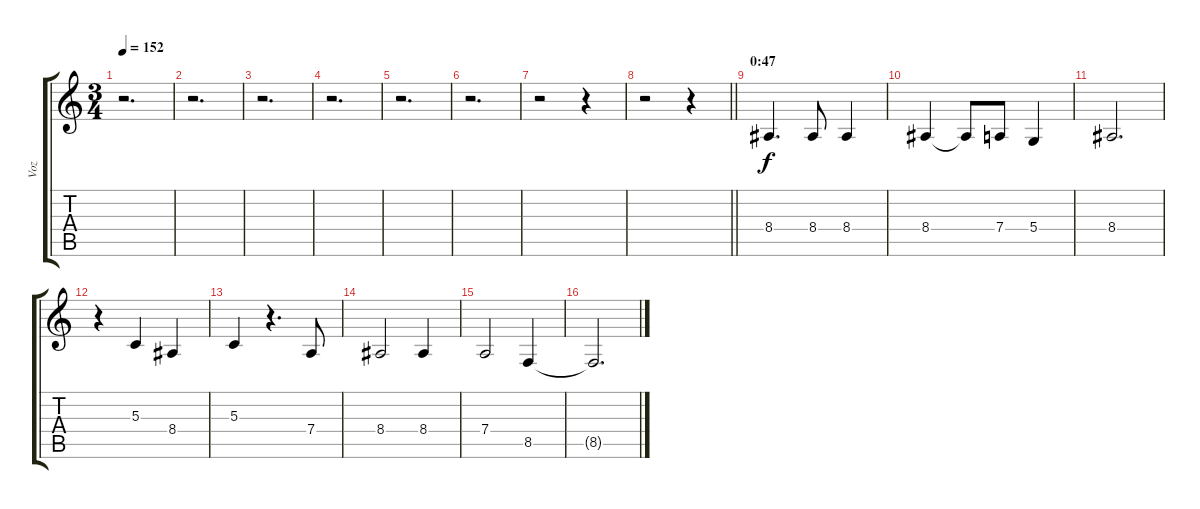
\track ("Voz" "Voz") {instrument baritonesax}
\staff {score tabs}
\tuning (E4 B3 G3 D3 A2 E2) {hide}
\ts (3 4)
\tempo 152
\clef g2
\ks c
r.2{d dy f} |
r.2{d} |
r.2{d} |
r.2{d} |
r.2{d} |
r.2{d} |
r.2 r.4 |
\barLineRight lightlight
r.2 r.4 |
\section ("" "0:47")
8.4.4{d} 8.4.8 8.4.4 |
8.4.4 8.4{t}.8 7.4.8 5.4.4 |
8.4.2{d} |
r.4 5.3.4 8.4.4 |
5.3.4 r.4{d} 7.4.8 |
8.4.2 8.4.4 |
7.4.2 8.5.4 |
8.5{t}.2{d}
